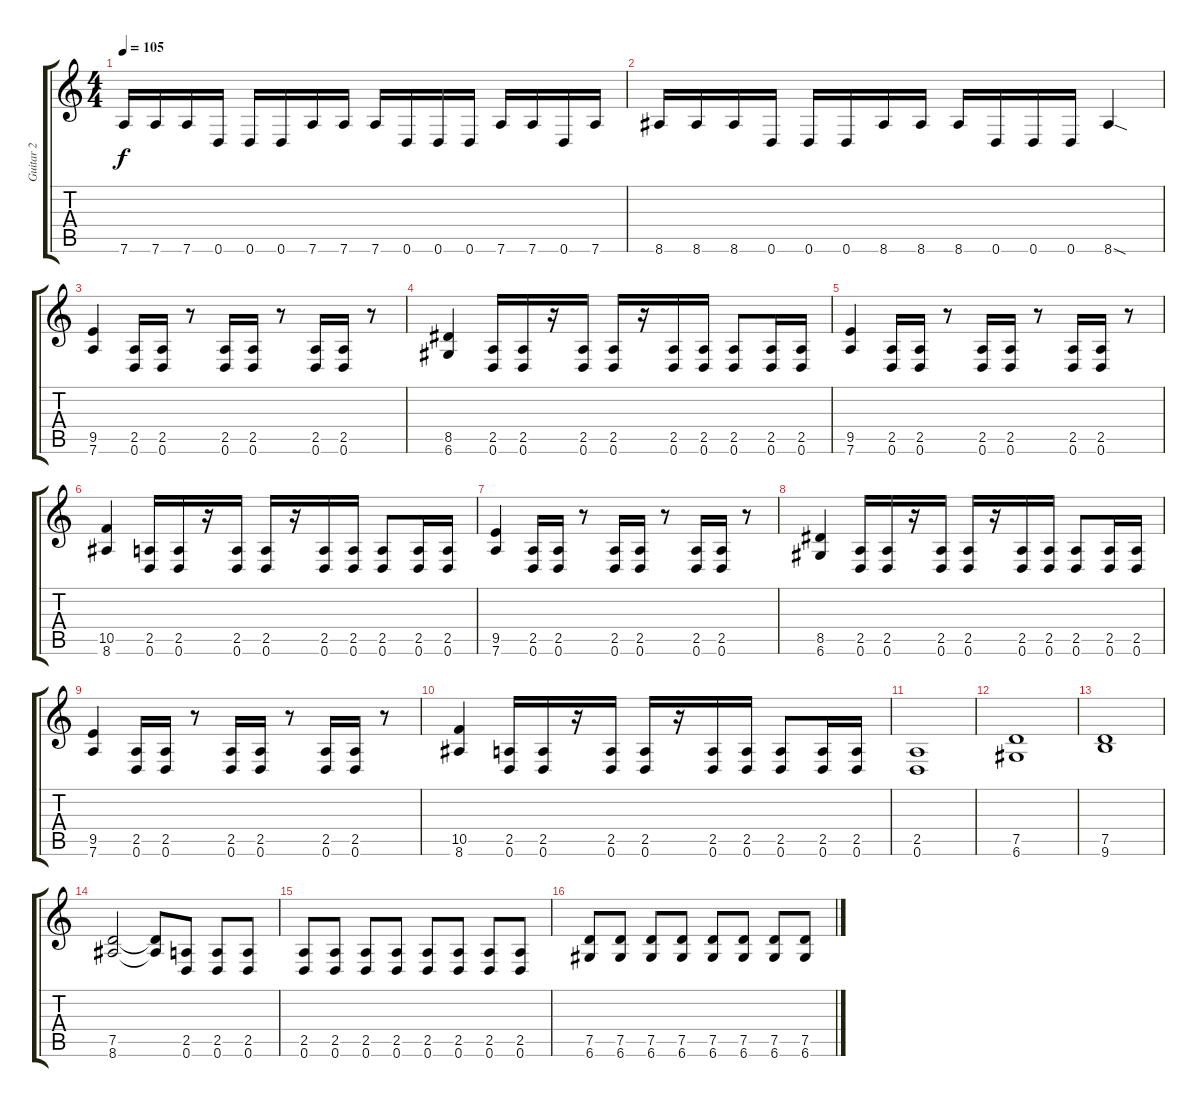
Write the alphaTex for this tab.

\track ("Guitar 2" "Guitar 2") {instrument distortionguitar}
\staff {score tabs}
\tuning (D4 A3 F3 C3 G2 D2) {hide}
\ts (4 4)
\tempo 105
\clef g2
\ks c
7.6.16{dy f} 7.6.16 7.6.16 0.6.16 0.6.16 0.6.16 7.6.16 7.6.16 7.6.16 0.6.16 0.6.16 0.6.16 7.6.16 7.6.16 0.6.16 7.6.16 |
8.6.16 8.6.16 8.6.16 0.6.16 0.6.16 0.6.16 8.6.16 8.6.16 8.6.16 0.6.16 0.6.16 0.6.16 8.6{sod}.4 |
(9.5 7.6).4 (2.5 0.6).16 (2.5 0.6).16 r.8 (2.5 0.6).16 (2.5 0.6).16 r.8 (2.5 0.6).16 (2.5 0.6).16 r.8 |
(8.5 6.6).4 (2.5 0.6).16 (2.5 0.6).16 r.16 (2.5 0.6).16 (2.5 0.6).16 r.16 (2.5 0.6).16 (2.5 0.6).16 (2.5 0.6).8 (2.5 0.6).16 (2.5 0.6).16 |
(9.5 7.6).4 (2.5 0.6).16 (2.5 0.6).16 r.8 (2.5 0.6).16 (2.5 0.6).16 r.8 (2.5 0.6).16 (2.5 0.6).16 r.8 |
(10.5 8.6).4 (2.5 0.6).16 (2.5 0.6).16 r.16 (2.5 0.6).16 (2.5 0.6).16 r.16 (2.5 0.6).16 (2.5 0.6).16 (2.5 0.6).8 (2.5 0.6).16 (2.5 0.6).16 |
(9.5 7.6).4 (2.5 0.6).16 (2.5 0.6).16 r.8 (2.5 0.6).16 (2.5 0.6).16 r.8 (2.5 0.6).16 (2.5 0.6).16 r.8 |
(8.5 6.6).4 (2.5 0.6).16 (2.5 0.6).16 r.16 (2.5 0.6).16 (2.5 0.6).16 r.16 (2.5 0.6).16 (2.5 0.6).16 (2.5 0.6).8 (2.5 0.6).16 (2.5 0.6).16 |
(9.5 7.6).4 (2.5 0.6).16 (2.5 0.6).16 r.8 (2.5 0.6).16 (2.5 0.6).16 r.8 (2.5 0.6).16 (2.5 0.6).16 r.8 |
(10.5 8.6).4 (2.5 0.6).16 (2.5 0.6).16 r.16 (2.5 0.6).16 (2.5 0.6).16 r.16 (2.5 0.6).16 (2.5 0.6).16 (2.5 0.6).8 (2.5 0.6).16 (2.5 0.6).16 |
(2.5 0.6).1 |
(7.5 6.6).1 |
(7.5 9.6).1 |
(7.5 8.6).2 (7.5{t} 8.6{t}).8 (2.5 0.6).8 (2.5 0.6).8 (2.5 0.6).8 |
(2.5 0.6).8 (2.5 0.6).8 (2.5 0.6).8 (2.5 0.6).8 (2.5 0.6).8 (2.5 0.6).8 (2.5 0.6).8 (2.5 0.6).8 |
(7.5 6.6).8 (7.5 6.6).8 (7.5 6.6).8 (7.5 6.6).8 (7.5 6.6).8 (7.5 6.6).8 (7.5 6.6).8 (7.5 6.6).8
